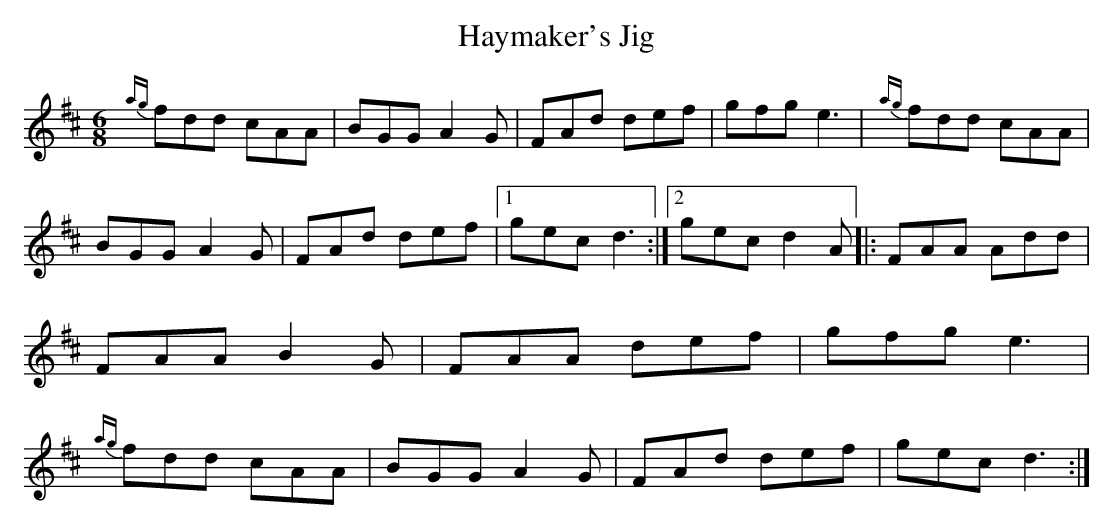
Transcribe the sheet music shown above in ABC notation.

X:1
T:Haymaker's Jig
M:6/8
K:D
{ag}fdd cAA|BGG A2G|FAd def|gfg e3|\
{ag}fdd cAA|BGG A2G|FAd def|1 gec d3:|2 gec d2A|:\
FAA Add|FAA B2G|FAA def|gfg e3|\
{ag}fdd cAA|BGG A2G|FAd def|gec d3:|
